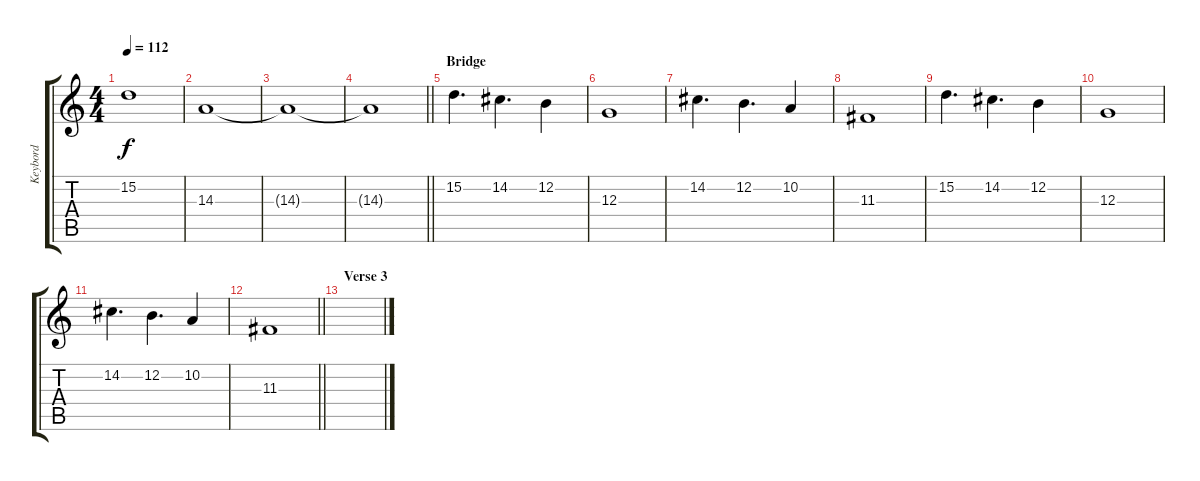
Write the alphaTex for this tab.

\track ("Keybord" "Keybord") {instrument stringensemble1}
\staff {score tabs}
\tuning (E4 B3 G3 D3 A2 E2) {hide}
\ts (4 4)
\tempo 112
\clef g2
\ks c
15.2.1{dy f} |
14.3.1 |
14.3{t}.1 |
\barLineRight lightlight
14.3{t}.1 |
\section ("" "Bridge")
15.2.4{d volume 10} 14.2.4{d} 12.2.4{volume 6} |
12.3.1 |
14.2.4{d volume 10} 12.2.4{d} 10.2.4{volume 6} |
11.3.1 |
15.2.4{d volume 10} 14.2.4{d} 12.2.4{volume 6} |
12.3.1 |
14.2.4{d volume 10} 12.2.4{d} 10.2.4{volume 6} |
\barLineRight lightlight
11.3.1 |
\section ("" "Verse 3")
